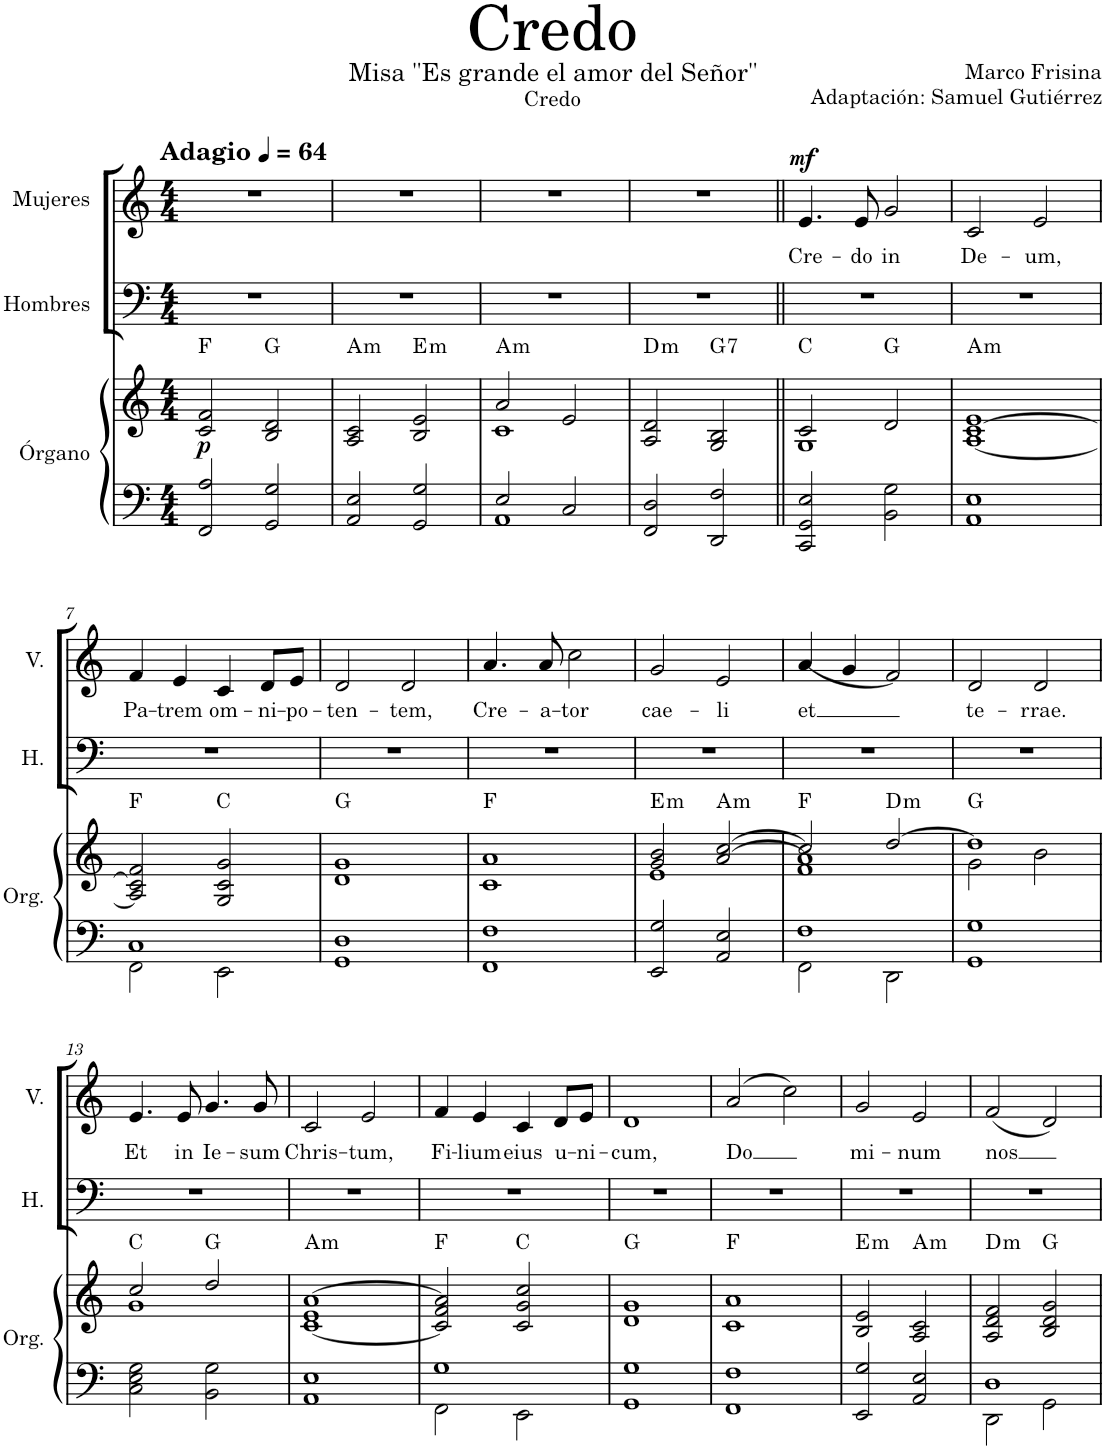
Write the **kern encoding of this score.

**kern	**kern	**dynam	**harte	**kern	**kern	**text	**dynam
*part3	*part3	*part3	*part3	*part2	*part1	*part1	*part1
*staff4	*staff3	*staff3/4	*	*staff2	*staff1	*staff1	*staff1
*I"Órgano	*	*	*	*I"Hombres	*I"Mujeres	*	*
*	*	*	*	*I'H.	*	*	*
*clefF4	*clefG2	*	*	*clefF4	*clefG2	*	*
*k[]	*k[]	*	*	*k[]	*k[]	*	*
*M4/4	*M4/4	*	*	*M4/4	*M4/4	*	*
*MM64	*MM64	*	*	*MM64	*MM64	*	*
=1	=1	=1	=1	=1	=1	=1	=1
!	!	!	!	!	!LO:TX:a:B:t=Adagio	!	!
!	!	!LO:DY:b	!	!	!	!	!
2FF/ 2A/	2c/ 2f/	p	F:maj	1r	1r	.	.
2GG/ 2G/	2B/ 2d/	.	G:maj	.	.	.	.
=2	=2	=2	=2	=2	=2	=2	=2
!	!	!	!LO:H:kt=m	!	!	!	!
2AA/ 2E/	2A/ 2c/	.	A:min	1r	1r	.	.
!	!	!	!LO:H:kt=m	!	!	!	!
2GG/ 2G/	2B/ 2e/	.	E:min	.	.	.	.
=3	=3	=3	=3	=3	=3	=3	=3
*^	*^	*	*	*	*	*	*
!	!	!	!	!	!LO:H:kt=m	!	!	!	!
2E/	1AA	2a/	1c	.	A:min	1r	1r	.	.
2C/	.	2e/	.	.	.	.	.	.	.
*v	*v	*	*	*	*	*	*	*	*
*	*v	*v	*	*	*	*	*	*
=4	=4	=4	=4	=4	=4	=4	=4
!	!	!	!LO:H:kt=m	!	!	!	!
2FF/ 2D/	2A/ 2d/	.	D:min	1r	1r	.	.
!	!	!	!LO:H:kt=7	!	!	!	!
2DD/ 2F/	2G/ 2B/	.	G:7	.	.	.	.
=5||	=5||	=5||	=5||	=5||	=5||	=5||	=5||
*	*^	*	*	*	*	*	*
!	!	!	!	!	!	!	!LO:LY:b	!LO:DY:a
2CC/ 2GG/ 2E/	2c/	1G	.	C:maj	1r	4.e/	Cre-	mf
!	!	!	!	!	!	!	!LO:LY:b	!
.	.	.	.	.	.	8e/	-do	.
!	!	!	!	!	!	!	!LO:LY:b	!
2BB\ 2G\	2d/	.	.	G:maj	.	2g/	in	.
*	*v	*v	*	*	*	*	*	*
=6	=6	=6	=6	=6	=6	=6	=6
!	!	!	!LO:H:kt=m	!	!	!LO:LY:b	!
1AA 1E	[1A [1c 1e	.	A:min	1r	2c/	De-	.
!	!	!	!	!	!	!LO:LY:b	!
.	.	.	.	.	2e/	-um,	.
!!LO:LB:g=z
=7	=7	=7	=7	=7	=7	=7	=7
*^	*	*	*	*	*	*	*
!	!	!	!	!	!	!	!LO:LY:b	!
1C	2FF\	2A/] 2c/] 2f/	.	F:maj	1r	4f/	Pa-	.
!	!	!	!	!	!	!	!LO:LY:b	!
.	.	.	.	.	.	4e/	-trem	.
!	!	!	!	!	!	!	!LO:LY:b	!
.	2EE\	2G/ 2c/ 2g/	.	C:maj	.	4c/	om-	.
!	!	!	!	!	!	!	!LO:LY:b	!
.	.	.	.	.	.	8d/L	-ni-	.
!	!	!	!	!	!	!	!LO:LY:b	!
.	.	.	.	.	.	8e/J	-po-	.
*v	*v	*	*	*	*	*	*	*
=8	=8	=8	=8	=8	=8	=8	=8
!	!	!	!	!	!	!LO:LY:b	!
1GG 1D	1d 1g	.	G:maj	1r	2d/	-ten-	.
!	!	!	!	!	!	!LO:LY:b	!
.	.	.	.	.	2d/	-tem,	.
=9	=9	=9	=9	=9	=9	=9	=9
!	!	!	!	!	!	!LO:LY:b	!
1FF 1F	1c 1a	.	F:maj	1r	4.a/	Cre-	.
!	!	!	!	!	!	!LO:LY:b	!
.	.	.	.	.	8a/	-a-	.
!	!	!	!	!	!	!LO:LY:b	!
.	.	.	.	.	2cc\	-tor	.
=10	=10	=10	=10	=10	=10	=10	=10
*	*^	*	*	*	*	*	*
!	!	!	!	!LO:H:kt=m	!	!	!LO:LY:b	!
2EE/ 2G/	2g/ 2b/	1e	.	E:min	1r	2g/	cae-	.
!	!	!	!	!LO:H:kt=m	!	!	!LO:LY:b	!
2AA/ 2E/	[2a/ [2cc/	.	.	A:min	.	2e/	-li	.
=11	=11	=11	=11	=11	=11	=11	=11	=11
*^	*	*	*	*	*	*	*	*
!	!	!	!	!	!	!	!	!LO:LY:b	!
1F	2FF\	2cc/]	1f 1a]	.	F:maj	1r	(4a/	et	.
.	.	.	.	.	.	.	4g/	.	.
!	!	!	!	!	!LO:H:kt=m	!	!	!	!
.	2DD\	[2dd/	.	.	D:min	.	2f/)	.	.
=12	=12	=12	=12	=12	=12	=12	=12	=12	=12
!	!	!	!	!	!	!	!	!LO:LY:b	!
*v	*v	*	*	*	*	*	*	*	*
1GG 1G	1dd]	2g\	.	G:maj	1r	2d/	te-	.
!	!	!	!	!	!	!	!LO:LY:b	!
.	.	2b\	.	.	.	2d/	-rrae.	.
!!LO:LB:g=z
=13	=13	=13	=13	=13	=13	=13	=13	=13
!	!	!	!	!	!	!	!LO:LY:b	!
2C\ 2E\ 2G\	2cc/	1g	.	C:maj	1r	4.e/	Et	.
!	!	!	!	!	!	!	!LO:LY:b	!
.	.	.	.	.	.	8e/	in	.
!	!	!	!	!	!	!	!LO:LY:b	!
2BB\ 2G\	2dd/	.	.	G:maj	.	4.g/	Ie-	.
!	!	!	!	!	!	!	!LO:LY:b	!
.	.	.	.	.	.	8g/	-sum	.
*	*v	*v	*	*	*	*	*	*
=14	=14	=14	=14	=14	=14	=14	=14
!	!	!	!LO:H:kt=m	!	!	!LO:LY:b	!
1AA 1E	[1c 1e [1a	.	A:min	1r	2c/	Chris-	.
!	!	!	!	!	!	!LO:LY:b	!
.	.	.	.	.	2e/	-tum,	.
=15	=15	=15	=15	=15	=15	=15	=15
*^	*	*	*	*	*	*	*
!	!	!	!	!	!	!	!LO:LY:b	!
1G	2FF\	2c/] 2f/ 2a/]	.	F:maj	1r	4f/	Fi-	.
!	!	!	!	!	!	!	!LO:LY:b	!
.	.	.	.	.	.	4e/	-lium	.
!	!	!	!	!	!	!	!LO:LY:b	!
.	2EE\	2c/ 2g/ 2cc/	.	C:maj	.	4c/	eius	.
!	!	!	!	!	!	!	!LO:LY:b	!
.	.	.	.	.	.	8d/L	u-	.
!	!	!	!	!	!	!	!LO:LY:b	!
.	.	.	.	.	.	8e/J	-ni-	.
*v	*v	*	*	*	*	*	*	*
=16	=16	=16	=16	=16	=16	=16	=16
!	!	!	!	!	!	!LO:LY:b	!
1GG 1G	1d 1g	.	G:maj	1r	1d	-cum,	.
=17	=17	=17	=17	=17	=17	=17	=17
!	!	!	!	!	!	!LO:LY:b	!
1FF 1F	1c 1a	.	F:maj	1r	(2a/	Do	.
.	.	.	.	.	2cc\)	.	.
=18	=18	=18	=18	=18	=18	=18	=18
!	!	!	!LO:H:kt=m	!	!	!LO:LY:b	!
2EE/ 2G/	2B/ 2e/	.	E:min	1r	2g/	mi-	.
!	!	!	!LO:H:kt=m	!	!	!LO:LY:b	!
2AA/ 2E/	2A/ 2c/	.	A:min	.	2e/	-num	.
=19	=19	=19	=19	=19	=19	=19	=19
*^	*	*	*	*	*	*	*
!	!	!	!	!LO:H:kt=m	!	!	!LO:LY:b	!
1D	2DD\	2A/ 2d/ 2f/	.	D:min	1r	(2f/	nos	.
.	2GG\	2B/ 2d/ 2g/	.	G:maj	.	2d/)	.	.
*v	*v	*	*	*	*	*	*	*
=	=	=	=	=	=	=	=
*-	*-	*-	*-	*-	*-	*-	*-
